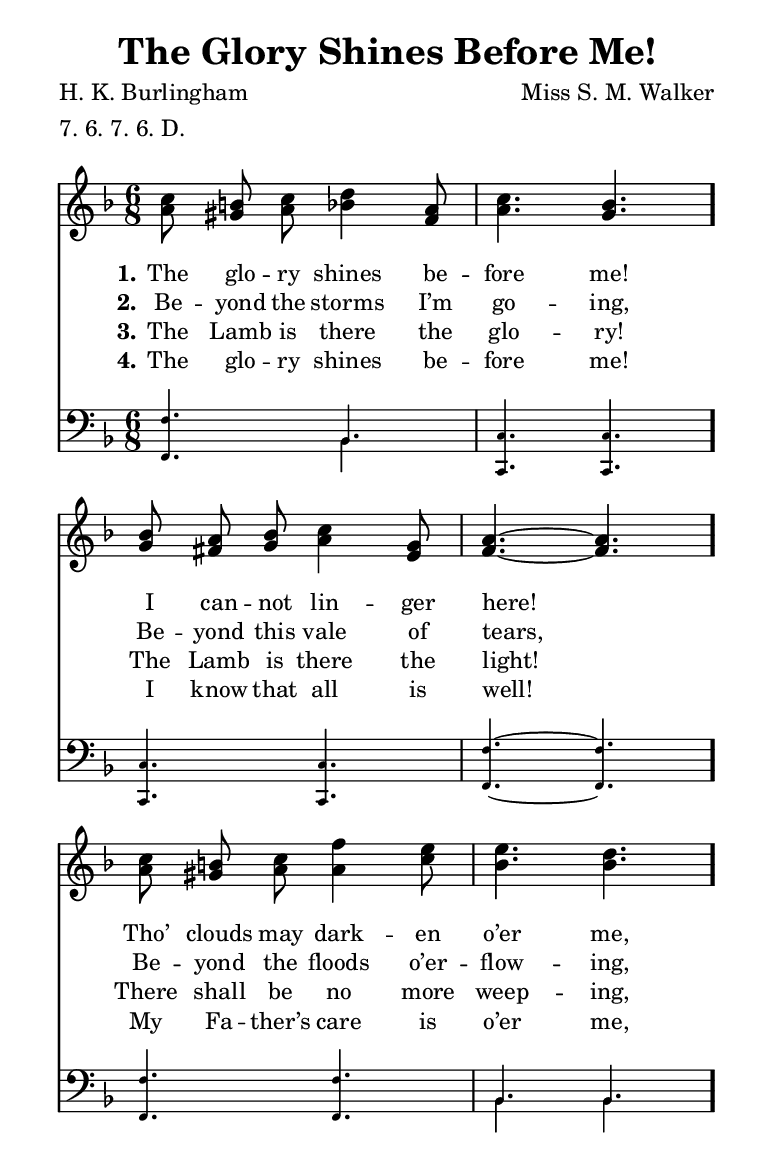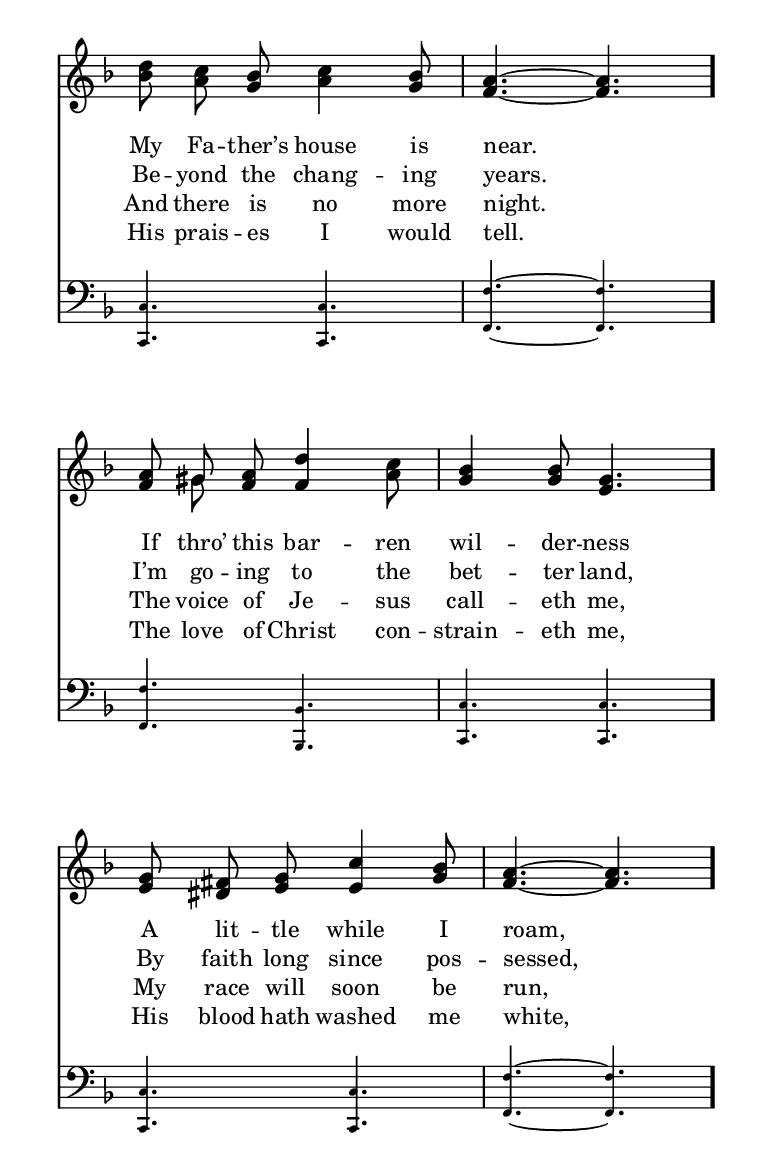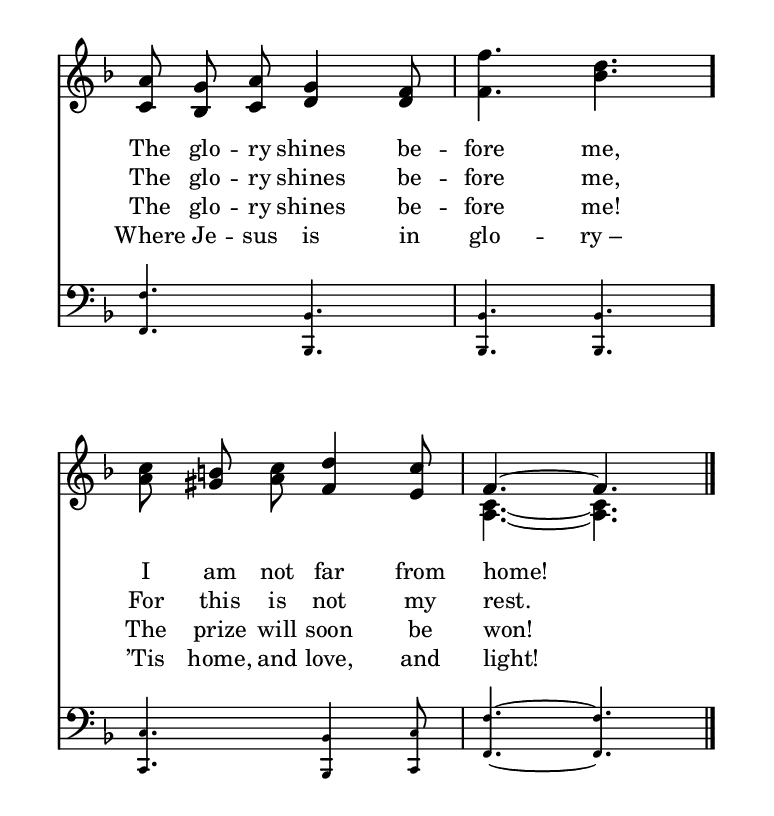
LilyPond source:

\include "common/global.ily"
\paper {
  \include "common/paper.ily"
}

\header{
  hymnnumber = "263"
  title = "The Glory Shines Before Me!"
  tunename = ""
  meter = "7. 6. 7. 6. D."
  poet = "H. K. Burlingham"
  composer = "Miss S. M. Walker"
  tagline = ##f
}

global = {
  \include "common/overrides.ily"
  \override Staff.TimeSignature.style = #'numbered
  \time 6/8
  \override Score.MetronomeMark.transparent = ##t % hide all fermata changes too
  \tempo 4=80
  \key f \major
  \autoBeamOff
}

patternA = { c8 c c c4 c8 | c4. c4. }
patternB = { c8 c c c4 c8 | c4 c8 c4. }
patternC = { c4. c4. }

notesSoprano = {
\global
\relative c'' {

  c8 b c d4 a8 | c4. bes4. |
  bes8 a bes c4 g8 | a4. ~ a4. |
  c8 b c f4 e8 | e4. d4. |
  d8 c bes c4 bes8 | a4. ~ a4. |

  \changePitch \patternB { a gis a d c | bes bes g }
  \changePitch \patternA { g fis g c bes | a ~ a }
  \changePitch \patternA { a g a g f | f' d }
  \changePitch \patternA { c b c d c | f, ~ f }

  \bar "|."

}
}

notesAlto = {
\global
\relative e' {

  \changePitch \patternA { a gis a bes f | a g }
  \changePitch \patternA { g fis g a e | f ~ f }
  \changePitch \patternA { a gis a a c | bes bes }
  \changePitch \patternA { bes a g a g | f ~ f }

  \changePitch \patternB { f gis f f a | g g e }
  \changePitch \patternA { e dis e e g | f ~ f }
  \changePitch \patternA { c bes c d d | f bes }
  \changePitch \patternA { a gis a f e | <c a> ~ <c a> }

}
}

notesTenor = {
\global
\override NoteHead.font-size = #-4
<<
\relative a {

  { f4. bes, | c c }
  { c c | s s } % moved to chord below
  { f f | bes, bes }
  { c c | s s } % moved to chord below

  { f bes, | c c }
  { c c | s s } % moved to chord below
  { f bes, | bes bes }
  c4. bes4 c8 | s4. s % moved to chord below

}

\relative f, {

  { f4. \new Voice { \override NoteHead.font-size = #-4 \voiceFour bes } | c, c }
  { c c | <f _~ f' ^~ > <f f'> }
  { f f | \new Voice { \override NoteHead.font-size = #-4 \voiceFour bes bes } }
  { c, c | <f _~ f' ^~ > <f f'> }

  { f bes, | c c }
  { c c | <f _~ f' ^~ > <f f'> }
  { f bes, | bes bes }
  c4. bes4 c8 | <f _~ f' ^~ >4. <f f'>

}
>>
}

wordsA = \lyricmode {
\set stanza = "1."

The glo -- ry shines be -- fore me! \bar "."
I can -- not lin -- ger here! \bar "."
Tho’ clouds may dark -- en o’er me, \bar "."
My Fa -- ther’s house is near. \bar "."
If thro’ this bar -- ren wil -- der -- ness \bar "."
A lit -- tle while I roam, \bar "."
The glo -- ry shines be -- fore me, \bar "."
I am not far from home! \bar "."

}

wordsB = \lyricmode {
\set stanza = "2."

Be -- yond the storms I’m go -- ing,
Be -- yond this vale of tears,
Be -- yond the floods o’er -- flow -- ing,
Be -- yond the chang -- ing years.
I’m go -- ing to the bet -- ter land,
By faith long since pos -- sessed,
The glo -- ry shines be -- fore me,
For this is not my rest.

}

wordsC = \lyricmode {
\set stanza = "3."

The Lamb is there the glo -- ry!
The Lamb is there the light!
There shall be no more weep -- ing,
And there is no more night.
The voice of Je -- sus call -- eth me,
My race will soon be run,
The glo -- ry shines be -- fore me!
The prize will soon be won!

}

wordsD = \lyricmode {
\set stanza = "4."

The glo -- ry shines be -- fore me!
I know that all is well!
My Fa -- ther’s care is o’er me,
His prais -- es I would tell.
The love of Christ con -- strain -- eth me,
His blood hath washed me white,
Where Je -- sus is in glo -- ry_–
’Tis home, and love, and light!

}

\score {
  \context ChoirStaff <<
    \context Staff = upper <<
      \set Staff.autoBeaming = ##f
      \set ChoirStaff.systemStartDelimiter = #'SystemStartBar
      \set ChoirStaff.printPartCombineTexts = ##f
      \partcombine #'(2 . 11) \notesSoprano \notesAlto
      \context NullVoice = sopranos { \voiceOne << \notesSoprano >> }
      \context Lyrics = one   \lyricsto sopranos \wordsA
      \context Lyrics = two   \lyricsto sopranos \wordsB
      \context Lyrics = three \lyricsto sopranos \wordsC
      \context Lyrics = four  \lyricsto sopranos \wordsD
    >>
    \context Staff = men <<
      \set Staff.autoBeaming = ##f
      \clef bass
      \set ChoirStaff.printPartCombineTexts = ##f
      \context Voice = tenors { \voiceOne << \notesTenor >> }
    >>
  >>
  \layout {
    \include "common/layout.ily"
  }
  \midi{
    \include "common/midi.ily"
  }
}

\version "2.19.49"  % necessary for upgrading to future LilyPond versions.

% vi:set et ts=2 sw=2 ai nocindent syntax=lilypond:
